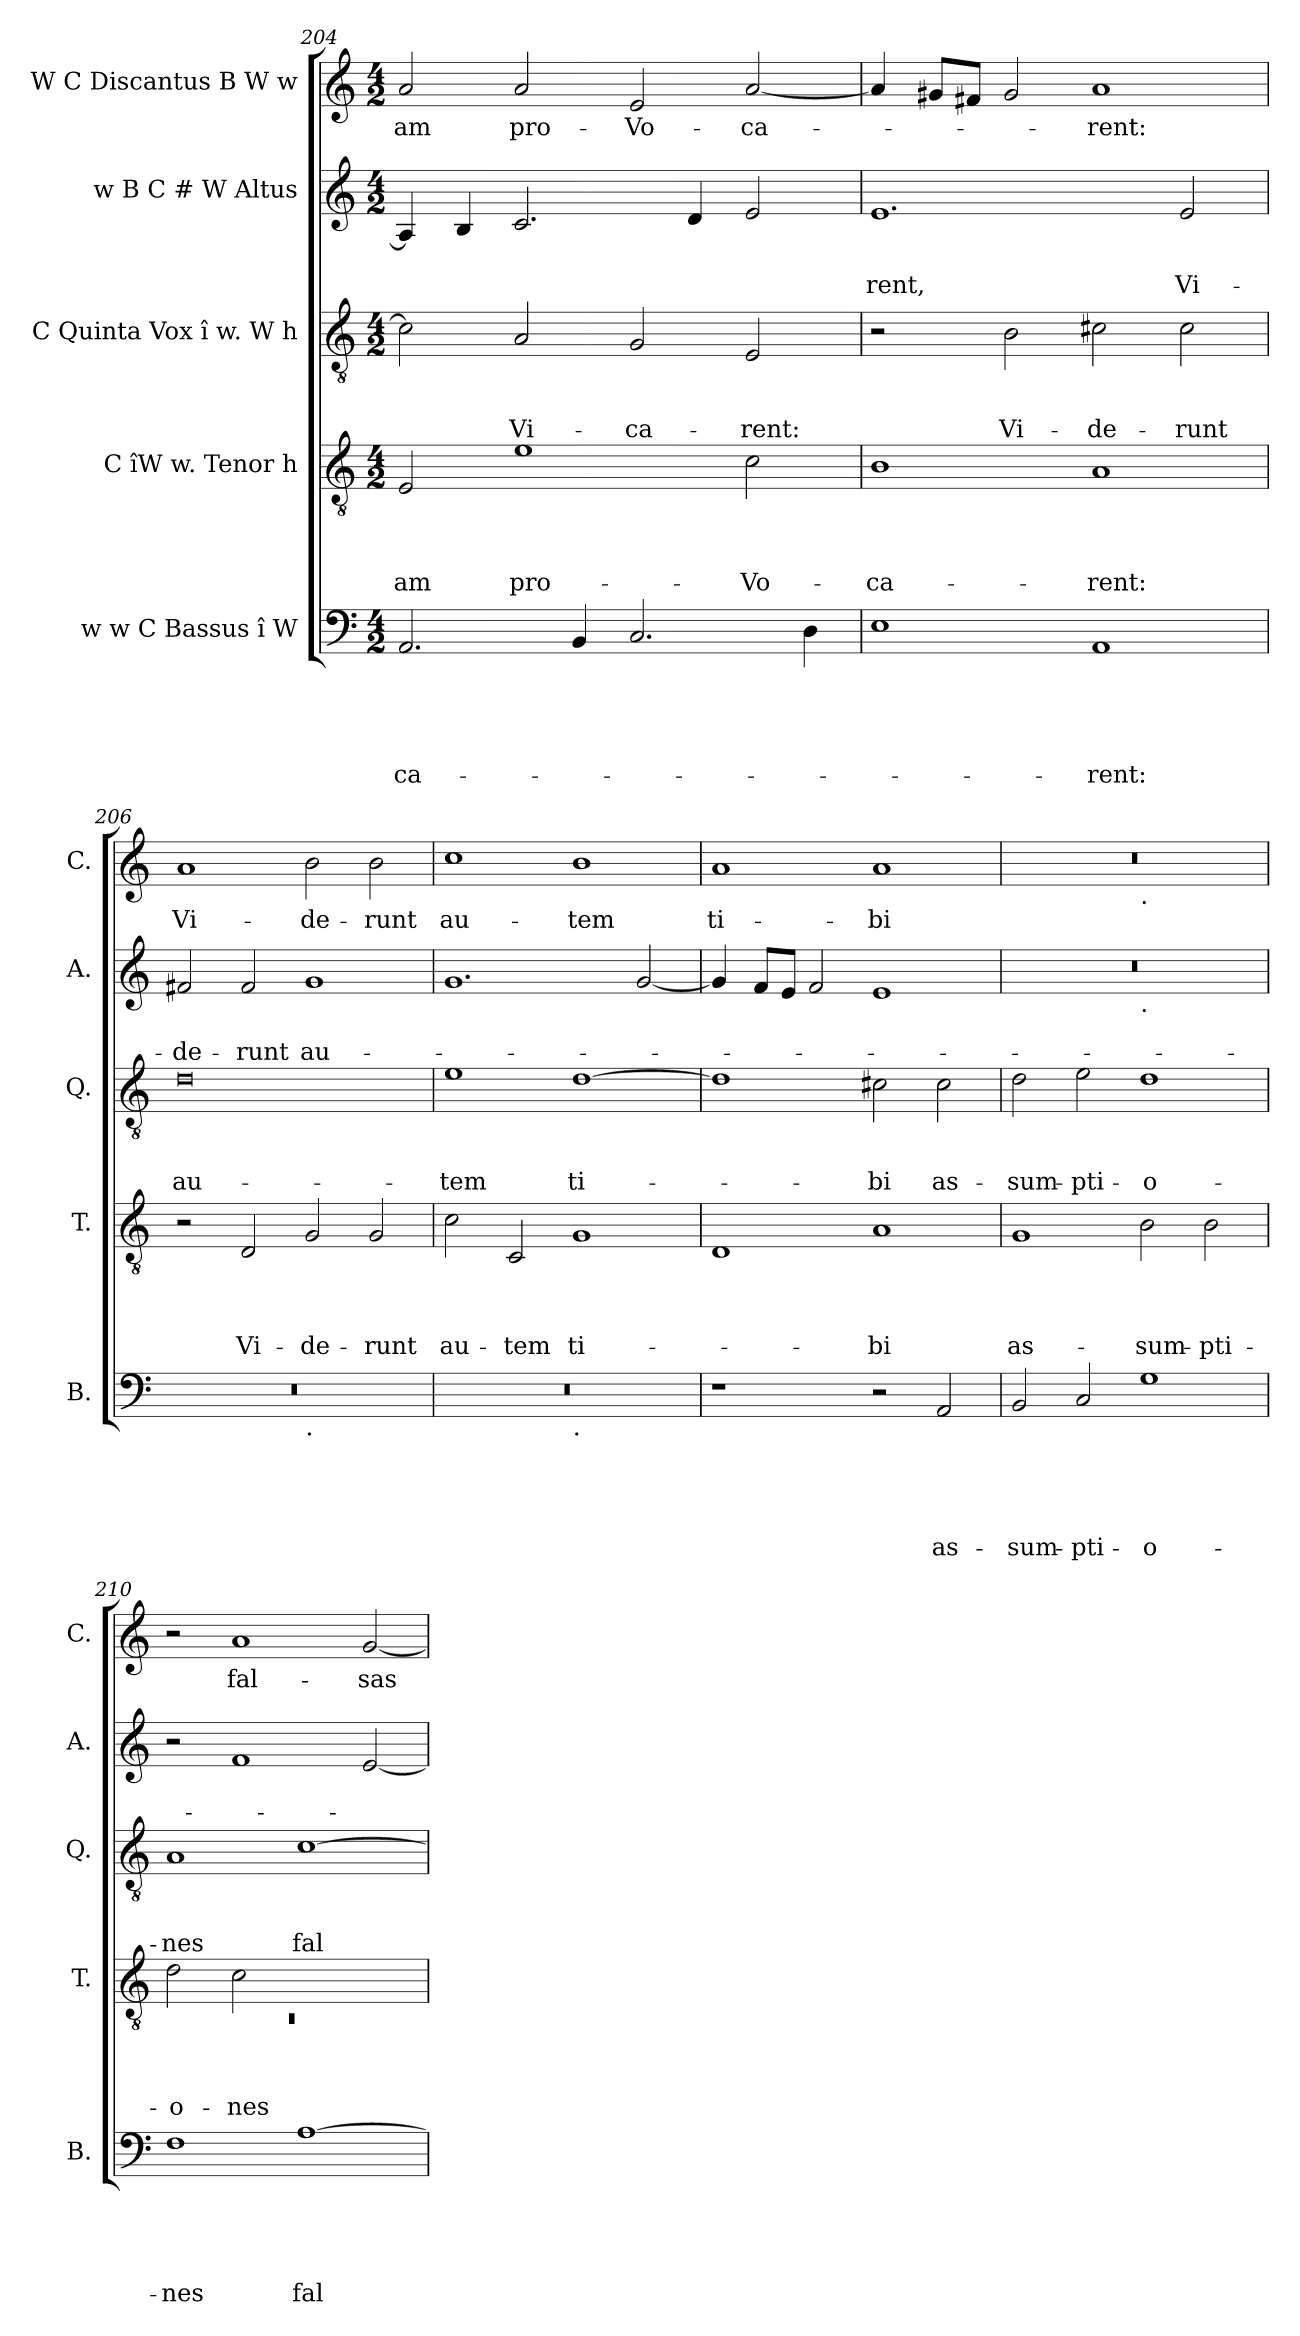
**kern	**text	**text	**text	**text	**text	**kern	**text	**text	**text	**text	**kern	**text	**text	**text	**kern	**text	**text	**kern	**text
*part5	*part5	*part5	*part5	*part5	*part5	*part4	*part4	*part4	*part4	*part4	*part3	*part3	*part3	*part3	*part2	*part2	*part2	*part1	*part1
*staff5	*staff5	*staff5	*staff5	*staff5	*staff5	*staff4	*staff4	*staff4	*staff4	*staff4	*staff3	*staff3	*staff3	*staff3	*staff2	*staff2	*staff2	*staff1	*staff1
*I"w w C Bassus î W	*	*	*	*	*	*I"C îW w. Tenor h	*	*	*	*	*I"C Quinta Vox î w. W h	*	*	*	*I"w B C # W Altus	*	*	*I"W C Discantus B W w	*
*I'B.	*	*	*	*	*	*I'T.	*	*	*	*	*I'Q.	*	*	*	*I'A.	*	*	*I'C.	*
!!LO:PB:g=z
*clefF4	*	*	*	*	*	*clefGv2	*	*	*	*	*clefGv2	*	*	*	*clefG2	*	*	*clefG2	*
*k[]	*	*	*	*	*	*k[]	*	*	*	*	*k[]	*	*	*	*k[]	*	*	*k[]	*
*C:	*	*	*	*	*	*C:	*	*	*	*	*C:	*	*	*	*C:	*	*	*C:	*
*M4/2	*	*	*	*	*	*M4/2	*	*	*	*	*M4/2	*	*	*	*M4/2	*	*	*M4/2	*
=204	=204	=204	=204	=204	=204	=204	=204	=204	=204	=204	=204	=204	=204	=204	=204	=204	=204	=204	=204
!	!	!	!	!	!LO:LY:b	!	!	!	!	!LO:LY:b	!	!	!	!	!	!	!	!	!LO:LY:b
2.AA/	.	.	.	.	-ca-	2E/	.	.	.	-am	2c\]	.	.	.	4A/]	.	.	2a/	-am
.	.	.	.	.	.	.	.	.	.	.	.	.	.	.	4B/	.	.	.	.
!	!	!	!	!	!	!	!	!	!	!LO:LY:b	!	!	!	!LO:LY:b	!	!	!	!	!LO:LY:b
.	.	.	.	.	.	1e	.	.	.	pro-	2A/	.	.	-Vi-	2.c/	.	.	2a/	pro-
4BB/	.	.	.	.	.	.	.	.	.	.	.	.	.	.	.	.	.	.	.
!	!	!	!	!	!	!	!	!	!	!	!	!	!	!LO:LY:b	!	!	!	!	!LO:LY:b
2.C/	.	.	.	.	.	.	.	.	.	.	2G/	.	.	-ca-	.	.	.	2e/	-Vo-
.	.	.	.	.	.	.	.	.	.	.	.	.	.	.	4d/	.	.	.	.
!	!	!	!	!	!	!	!	!	!	!LO:LY:b	!	!	!	!LO:LY:b	!	!	!	!	!LO:LY:b
.	.	.	.	.	.	2c\	.	.	.	-Vo-	2E/	.	.	-rent:	2e/	.	.	[<2a/	-ca-
4D\	.	.	.	.	.	.	.	.	.	.	.	.	.	.	.	.	.	.	.
=205	=205	=205	=205	=205	=205	=205	=205	=205	=205	=205	=205	=205	=205	=205	=205	=205	=205	=205	=205
!	!	!	!	!	!	!	!	!	!	!LO:LY:b	!	!	!	!	!	!	!LO:LY:b	!	!
1E	.	.	.	.	.	1B	.	.	.	-ca-	2r	.	.	.	1.e	.	-rent,	4a/]	.
.	.	.	.	.	.	.	.	.	.	.	.	.	.	.	.	.	.	8g#/L	.
.	.	.	.	.	.	.	.	.	.	.	.	.	.	.	.	.	.	8f#/J	.
!	!	!	!	!	!	!	!	!	!	!	!	!	!	!LO:LY:b	!	!	!	!	!
.	.	.	.	.	.	.	.	.	.	.	2B\	.	.	Vi-	.	.	.	2g#/	.
!	!	!	!	!	!LO:LY:b	!	!	!	!	!LO:LY:b	!	!	!	!LO:LY:b	!	!	!	!	!LO:LY:b
1AA	.	.	.	.	-rent:	1A	.	.	.	-rent:	2c#X\	.	.	-de-	.	.	.	1a	-rent:
!	!	!	!	!	!	!	!	!	!	!	!	!	!	!LO:LY:b	!	!	!LO:LY:b	!	!
.	.	.	.	.	.	.	.	.	.	.	2c#\	.	.	-runt	2e/	.	Vi-	.	.
=206	=206	=206	=206	=206	=206	=206	=206	=206	=206	=206	=206	=206	=206	=206	=206	=206	=206	=206	=206
!	!	!	!	!	!	!	!	!	!	!	!	!	!	!LO:LY:b	!	!	!LO:LY:b	!	!LO:LY:b
*^	*	*	*	*	*	*	*	*	*	*	*	*	*	*	*	*	*	*	*
0r	1ryy	.	.	.	.	.	2r	.	.	.	.	0d	.	.	au-	2f#X/	.	-de-	1a	Vi-
!	!	!	!	!	!	!	!	!	!	!	!LO:LY:b	!	!	!	!	!	!	!LO:LY:b	!	!
.	.	.	.	.	.	.	2D/	.	.	.	Vi-	.	.	.	.	2f#/	.	-runt	.	.
!	!LO:TX:b:t=.	!	!	!	!	!	!	!	!	!	!	!	!	!	!	!	!	!	!	!
!	!	!	!	!	!	!	!	!	!	!	!LO:LY:b	!	!	!	!	!	!	!LO:LY:b	!	!LO:LY:b
.	1ryy	.	.	.	.	.	2G/	.	.	.	-de-	.	.	.	.	1g	.	au-	2b\	-de-
!	!	!	!	!	!	!	!	!	!	!	!LO:LY:b	!	!	!	!	!	!	!	!	!LO:LY:b
.	.	.	.	.	.	.	2G/	.	.	.	-runt	.	.	.	.	.	.	.	2b\	-runt
=207	=207	=207	=207	=207	=207	=207	=207	=207	=207	=207	=207	=207	=207	=207	=207	=207	=207	=207	=207	=207
!	!	!	!	!	!	!	!	!	!	!	!LO:LY:b	!	!	!	!LO:LY:b	!	!	!	!	!LO:LY:b
0r	1ryy	.	.	.	.	.	2c\	.	.	.	au-	1e	.	.	-tem	1.g	.	.	1cc	au-
!	!	!	!	!	!	!	!	!	!	!	!LO:LY:b	!	!	!	!	!	!	!	!	!
.	.	.	.	.	.	.	2C/	.	.	.	-tem	.	.	.	.	.	.	.	.	.
!	!LO:TX:b:t=.	!	!	!	!	!	!	!	!	!	!	!	!	!	!	!	!	!	!	!
!	!	!	!	!	!	!	!	!	!	!	!LO:LY:b:rj	!	!	!	!LO:LY:b:rj	!	!	!	!	!LO:LY:b
.	1ryy	.	.	.	.	.	1G	.	.	.	ti-	[>1d	.	.	ti-	.	.	.	1b	-tem
.	.	.	.	.	.	.	.	.	.	.	.	.	.	.	.	[<2g/	.	.	.	.
=208	=208	=208	=208	=208	=208	=208	=208	=208	=208	=208	=208	=208	=208	=208	=208	=208	=208	=208	=208	=208
!	!	!	!	!	!	!	!	!	!	!	!	!	!	!	!	!	!	!	!	!LO:LY:b
*v	*v	*	*	*	*	*	*	*	*	*	*	*	*	*	*	*	*	*	*	*
1r	.	.	.	.	.	1D	.	.	.	.	1d]	.	.	.	4g/]	.	.	1a	ti-
.	.	.	.	.	.	.	.	.	.	.	.	.	.	.	8f/L	.	.	.	.
.	.	.	.	.	.	.	.	.	.	.	.	.	.	.	8e/J	.	.	.	.
.	.	.	.	.	.	.	.	.	.	.	.	.	.	.	2f/	.	.	.	.
!	!	!	!	!	!	!	!	!	!	!LO:LY:b	!	!	!	!LO:LY:b	!	!	!	!	!LO:LY:b
2r	.	.	.	.	.	1A	.	.	.	-bi	2c#X\	.	.	-bi	1e	.	.	1a	-bi
!	!	!	!	!	!LO:LY:b	!	!	!	!	!	!	!	!	!LO:LY:b	!	!	!	!	!
2AA/	.	.	.	.	as-	.	.	.	.	.	2c#\	.	.	as-	.	.	.	.	.
!!LO:LB:g=z
=209	=209	=209	=209	=209	=209	=209	=209	=209	=209	=209	=209	=209	=209	=209	=209	=209	=209	=209	=209
!	!	!	!	!	!LO:LY:b	!	!	!	!	!LO:LY:b	!	!	!	!LO:LY:b	!	!	!	!	!
*	*	*	*	*	*	*	*	*	*	*	*	*	*	*	*^	*	*	*^	*
2BB/	.	.	.	.	-sum-	1G	.	.	.	as-	2d\	.	.	-sum-	0r	1ryy	.	.	0r	1ryy	.
!	!	!	!	!	!LO:LY:b	!	!	!	!	!	!	!	!	!LO:LY:b	!	!	!	!	!	!	!
2C/	.	.	.	.	-pti-	.	.	.	.	.	2e\	.	.	-pti-	.	.	.	.	.	.	.
!	!	!	!	!	!	!	!	!	!	!	!	!	!	!	!	!	!	!	!	!LO:TX:b:t=.	!
!	!	!	!	!	!	!	!	!	!	!	!	!	!	!	!	!LO:TX:b:t=.	!	!	!	!	!
!	!	!	!	!	!LO:LY:b	!	!	!	!	!LO:LY:b	!	!	!	!LO:LY:b	!	!	!	!	!	!	!
1G	.	.	.	.	-o-	2B\	.	.	.	-sum-	1d	.	.	-o-	.	1ryy	.	.	.	1ryy	.
!	!	!	!	!	!	!	!	!	!	!LO:LY:b	!	!	!	!	!	!	!	!	!	!	!
.	.	.	.	.	.	2B\	.	.	.	-pti-	.	.	.	.	.	.	.	.	.	.	.
=210	=210	=210	=210	=210	=210	=210	=210	=210	=210	=210	=210	=210	=210	=210	=210	=210	=210	=210	=210	=210	=210
*	*	*	*	*	*	*^	*	*	*	*	*	*	*	*	*	*	*	*	*	*	*
!	!	!	!	!	!LO:LY:b	!	!LO:N:vis=1	!	!	!	!LO:LY:b	!	!	!	!LO:LY:b	!	!	!	!	!	!	!
*	*	*	*	*	*	*	*	*	*	*	*	*	*	*	*	*v	*v	*	*	*	*	*
*	*	*	*	*	*	*	*	*	*	*	*	*	*	*	*	*	*	*	*v	*v	*
1F	.	.	.	.	-nes	2d\	0rC	.	.	.	-o-	1A	.	.	-nes	2r	.	.	2r	.
!	!	!	!	!	!	!	!	!	!	!	!LO:LY:b	!	!	!	!	!	!	!	!	!LO:LY:b
.	.	.	.	.	.	2c\	.	.	.	.	-nes	.	.	.	.	1f	.	.	1a	fal-
!	!	!	!	!	!LO:LY:b	!	!	!	!	!	!	!	!	!	!LO:LY:b	!	!	!	!	!
[>1A	.	.	.	.	fal-	1ryy	.	.	.	.	.	[>1c	.	.	fal-	.	.	.	.	.
!	!	!	!	!	!	!	!	!	!	!	!	!	!	!	!	!	!	!	!	!LO:LY:b
.	.	.	.	.	.	.	.	.	.	.	.	.	.	.	.	[<2e/	.	.	[<2g/	-sas
*	*	*	*	*	*	*v	*v	*	*	*	*	*	*	*	*	*	*	*	*	*
=	=	=	=	=	=	=	=	=	=	=	=	=	=	=	=	=	=	=	=
*-	*-	*-	*-	*-	*-	*-	*-	*-	*-	*-	*-	*-	*-	*-	*-	*-	*-	*-	*-
